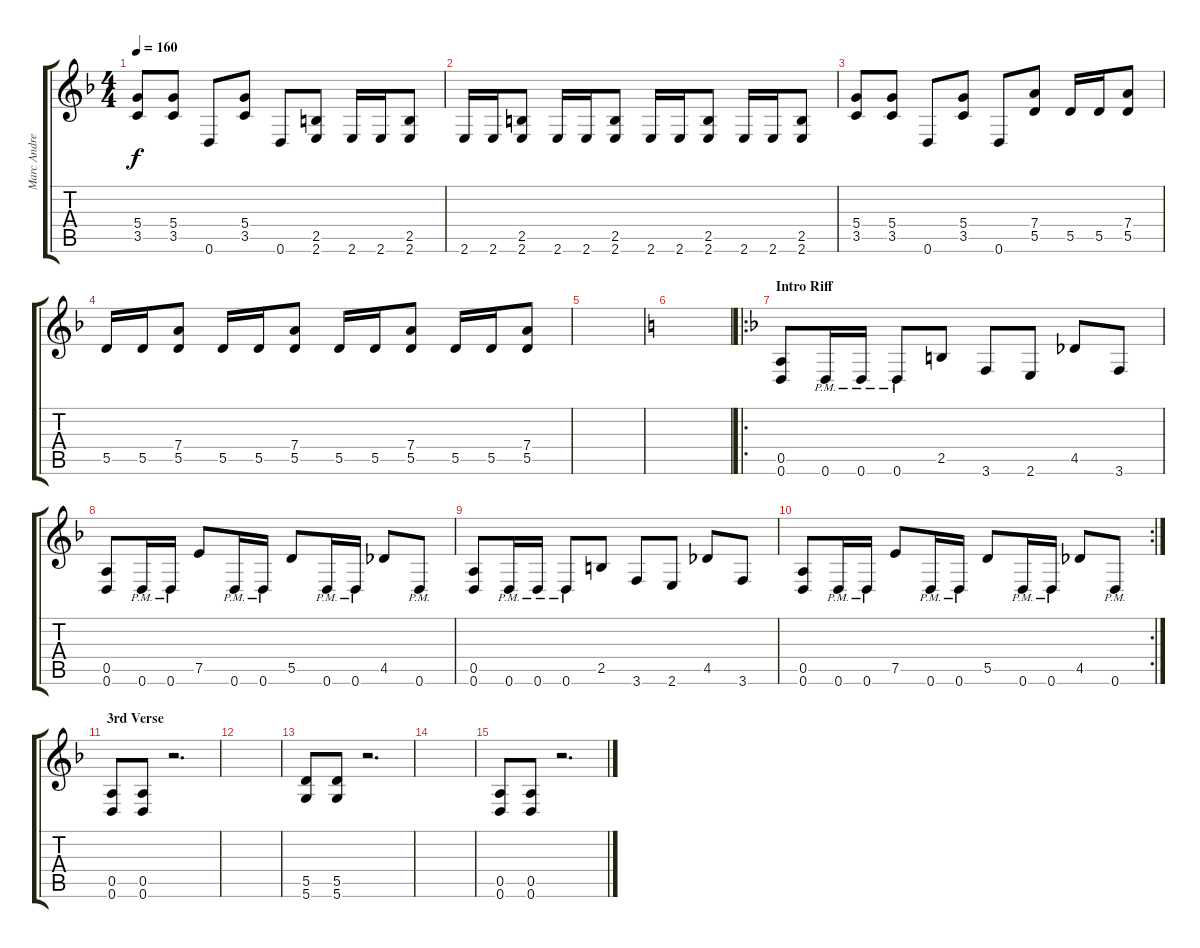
\track ("Marc Andre Jolin" "Marc Andre") {instrument distortionguitar}
\staff {score tabs}
\tuning (E4 B3 G3 D3 A2 D2) {hide}
\ts (4 4)
\tempo 160
\clef g2
\ks dminor
(5.4 3.5).8{dy f} (5.4 3.5).8 0.6.8 (5.4 3.5).8 0.6.8 (2.5 2.6).8 2.6.16 2.6.16 (2.5 2.6).8 |
2.6.16 2.6.16 (2.5 2.6).8 2.6.16 2.6.16 (2.5 2.6).8 2.6.16 2.6.16 (2.5 2.6).8 2.6.16 2.6.16 (2.5 2.6).8 |
(5.4 3.5).8 (5.4 3.5).8 0.6.8 (5.4 3.5).8 0.6.8 (7.4 5.5).8 5.5.16 5.5.16 (7.4 5.5).8 |
5.5.16 5.5.16 (7.4 5.5).8 5.5.16 5.5.16 (7.4 5.5).8 5.5.16 5.5.16 (7.4 5.5).8 5.5.16 5.5.16 (7.4 5.5).8 |
|
\ks c
|
\ro
\section ("" "Intro Riff")
\ks dminor
(0.5 0.6).8 0.6{pm}.16 0.6{pm}.16 0.6{pm}.8 2.5.8 3.6.8 2.6.8 4.5.8 3.6.8 |
(0.5 0.6).8 0.6{pm}.16 0.6{pm}.16 7.5.8 0.6{pm}.16 0.6{pm}.16 5.5.8 0.6{pm}.16 0.6{pm}.16 4.5.8 0.6{pm}.8 |
(0.5 0.6).8 0.6{pm}.16 0.6{pm}.16 0.6{pm}.8 2.5.8 3.6.8 2.6.8 4.5.8 3.6.8 |
\rc 2
(0.5 0.6).8 0.6{pm}.16 0.6{pm}.16 7.5.8 0.6{pm}.16 0.6{pm}.16 5.5.8 0.6{pm}.16 0.6{pm}.16 4.5.8 0.6{pm}.8 |
\section ("" "3rd Verse")
(0.5 0.6).8 (0.5 0.6).8 r.2{d} |
|
(5.5 5.6).8 (5.5 5.6).8 r.2{d} |
|
(0.5 0.6).8 (0.5 0.6).8 r.2{d}
